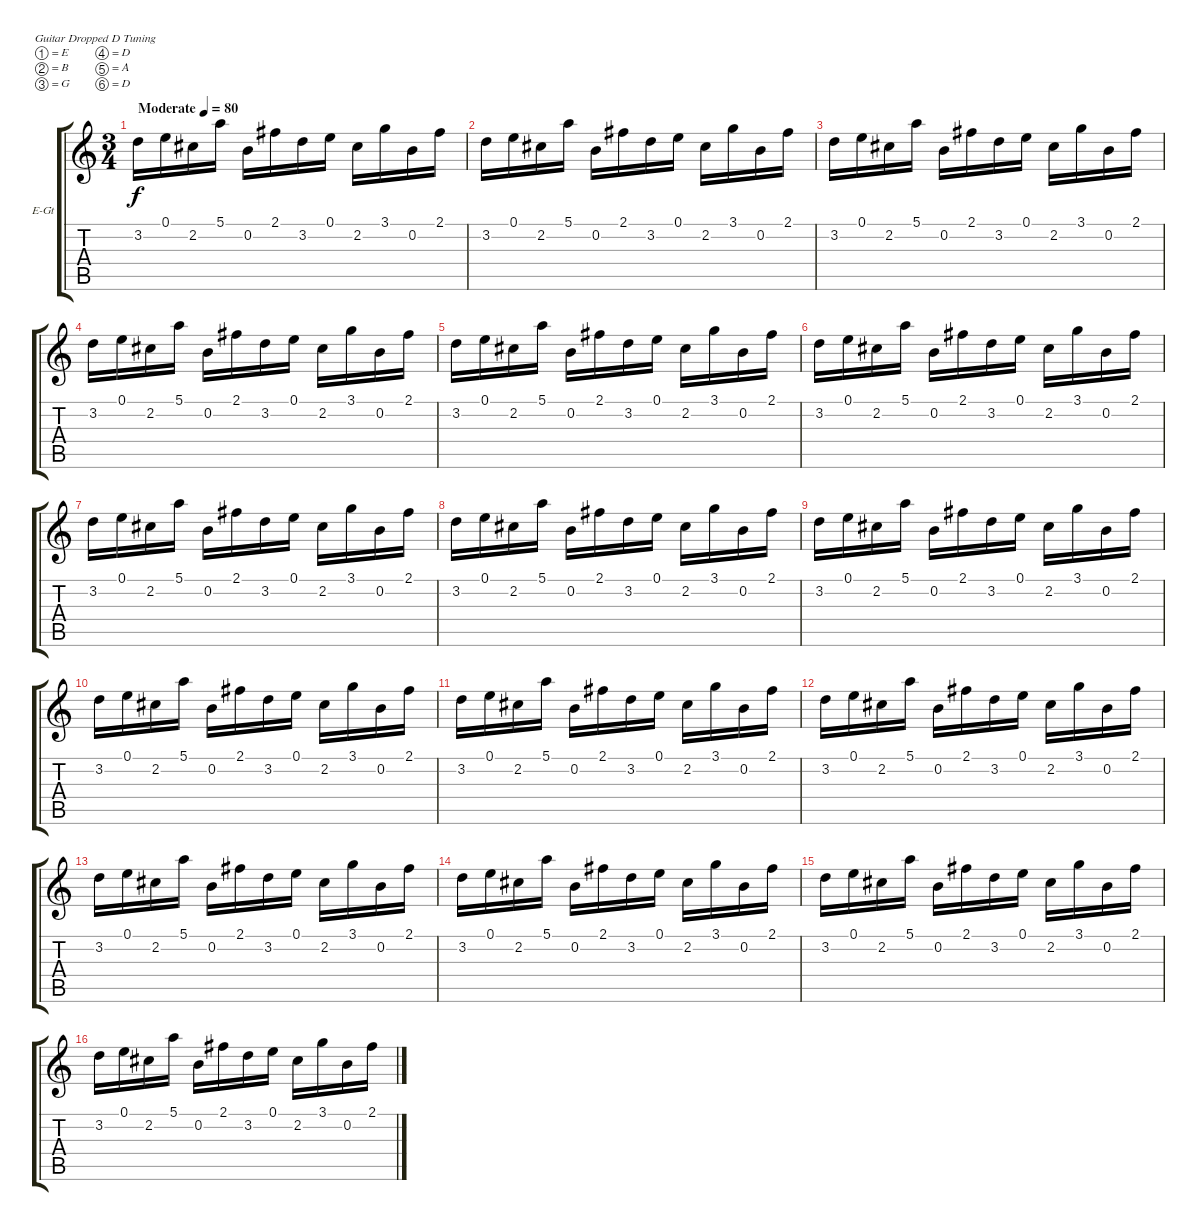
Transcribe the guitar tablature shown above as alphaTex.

\bracketExtendMode groupsimilarinstruments
\firstSystemTrackNameOrientation horizontal
\otherSystemsTrackNameOrientation horizontal
\track ("Ритм" "E-Gt") {instrument electricguitarclean}
\staff {score tabs}
\tuning (E4 B3 G3 D3 A2 D2)
\ts (3 4)
\beaming (8 2 2 2)
\tempo (80 "Moderate")
\clef g2
\ks c
3.2.16{dy f instrument electricguitarclean} 0.1.16 2.2.16 5.1.16 0.2.16 2.1.16 3.2.16 0.1.16 2.2.16 3.1.16 0.2.16 2.1.16 |
3.2.16 0.1.16 2.2.16 5.1.16 0.2.16 2.1.16 3.2.16 0.1.16 2.2.16 3.1.16 0.2.16 2.1.16 |
3.2.16 0.1.16 2.2.16 5.1.16 0.2.16 2.1.16 3.2.16 0.1.16 2.2.16 3.1.16 0.2.16 2.1.16 |
3.2.16 0.1.16 2.2.16 5.1.16 0.2.16 2.1.16 3.2.16 0.1.16 2.2.16 3.1.16 0.2.16 2.1.16 |
3.2.16 0.1.16 2.2.16 5.1.16 0.2.16 2.1.16 3.2.16 0.1.16 2.2.16 3.1.16 0.2.16 2.1.16 |
3.2.16 0.1.16 2.2.16 5.1.16 0.2.16 2.1.16 3.2.16 0.1.16 2.2.16 3.1.16 0.2.16 2.1.16 |
3.2.16 0.1.16 2.2.16 5.1.16 0.2.16 2.1.16 3.2.16 0.1.16 2.2.16 3.1.16 0.2.16 2.1.16 |
3.2.16 0.1.16 2.2.16 5.1.16 0.2.16 2.1.16 3.2.16 0.1.16 2.2.16 3.1.16 0.2.16 2.1.16 |
3.2.16 0.1.16 2.2.16 5.1.16 0.2.16 2.1.16 3.2.16 0.1.16 2.2.16 3.1.16 0.2.16 2.1.16 |
3.2.16 0.1.16 2.2.16 5.1.16 0.2.16 2.1.16 3.2.16 0.1.16 2.2.16 3.1.16 0.2.16 2.1.16 |
3.2.16 0.1.16 2.2.16 5.1.16 0.2.16 2.1.16 3.2.16 0.1.16 2.2.16 3.1.16 0.2.16 2.1.16 |
3.2.16 0.1.16 2.2.16 5.1.16 0.2.16 2.1.16 3.2.16 0.1.16 2.2.16 3.1.16 0.2.16 2.1.16 |
3.2.16 0.1.16 2.2.16 5.1.16 0.2.16 2.1.16 3.2.16 0.1.16 2.2.16 3.1.16 0.2.16 2.1.16 |
3.2.16 0.1.16 2.2.16 5.1.16 0.2.16 2.1.16 3.2.16 0.1.16 2.2.16 3.1.16 0.2.16 2.1.16 |
3.2.16 0.1.16 2.2.16 5.1.16 0.2.16 2.1.16 3.2.16 0.1.16 2.2.16 3.1.16 0.2.16 2.1.16 |
3.2.16 0.1.16 2.2.16 5.1.16 0.2.16 2.1.16 3.2.16 0.1.16 2.2.16 3.1.16 0.2.16 2.1.16
